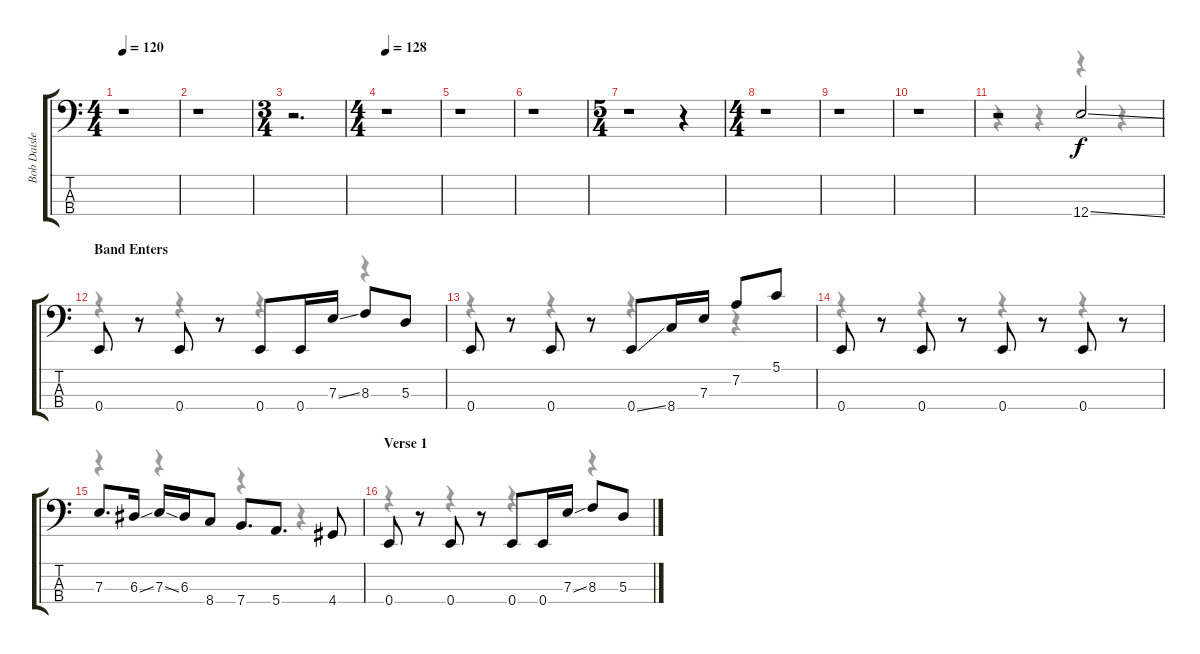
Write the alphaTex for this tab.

\track ("Bob Daisley - Bass" "Bob Daisle") {instrument electricbassfinger}
\staff {score tabs}
\tuning (G2 D2 A1 E1) {hide}
\voice
\ts (4 4)
\tempo 120
\clef f4
\ks c
r.1{dy f} |
r.1 |
\ts (3 4)
r.2{d} |
\ts (4 4)
\tempo 128
r.1 |
r.1 |
r.1 |
\ts (5 4)
r.1 r.4 |
\ts (4 4)
r.1 |
r.1 |
r.1 |
r.2 12.4{ss}.2 |
\section ("" "Band Enters")
0.4.8 r.8 0.4.8 r.8 0.4.8 0.4.16 7.3{ss}.16 8.3.8 5.3.8 |
0.4.8 r.8 0.4.8 r.8 0.4{ss}.8 8.4.16 7.3.16 7.2.8 5.1.8 |
0.4.8 r.8 0.4.8 r.8 0.4.8 r.8 0.4.8 r.8 |
7.3.8{d} 6.3{ss}.16 7.3{ss}.16 6.3.16 8.4.8 7.4.8{d} 5.4.8{d} 4.4.8 |
\section ("" "Verse 1")
0.4.8 r.8 0.4.8 r.8 0.4.8 0.4.16 7.3{ss}.16 8.3.8 5.3.8
\voice
\clef f4
\ottava regular
\simile none
\ks c
|
|
|
|
|
|
|
|
|
|
r.4 r.4 r.4 r.4 |
r.4 r.4 r.4 r.4 |
r.4 r.4 r.4 r.4 |
r.4 r.4 r.4 r.4 |
r.4 r.4 r.4 r.4 |
r.4 r.4 r.4 r.4
